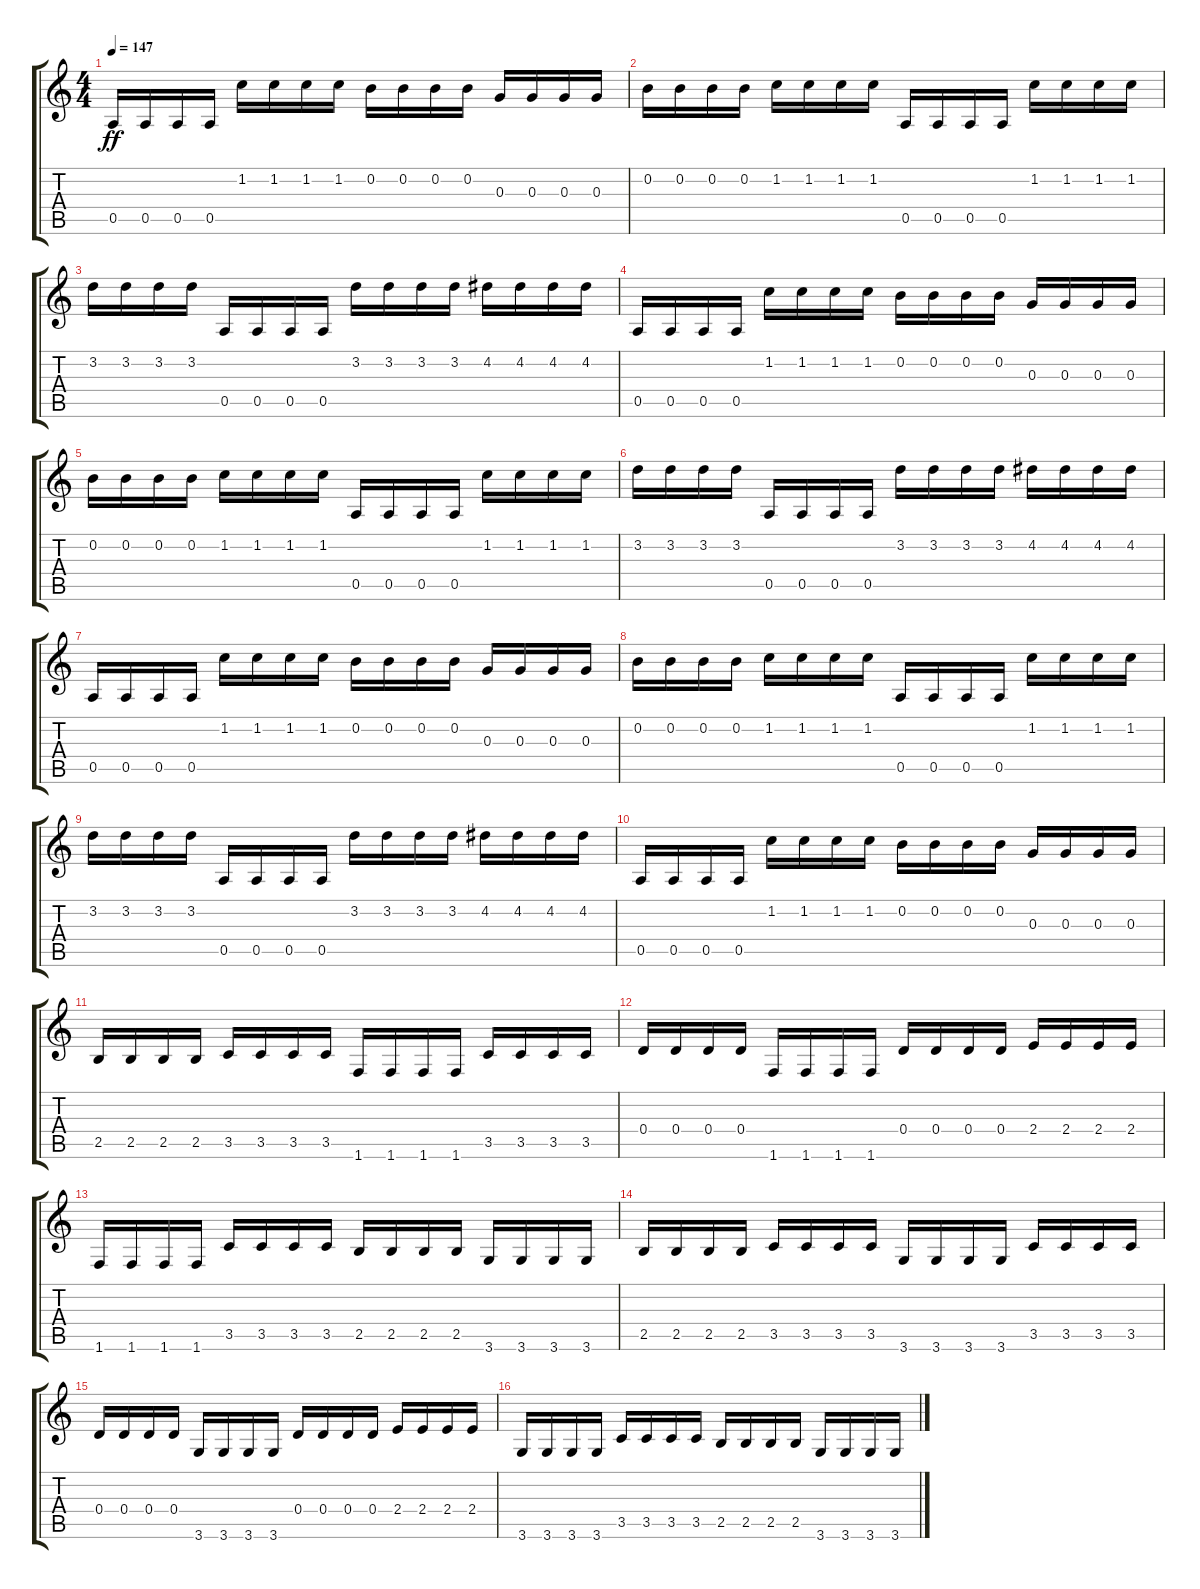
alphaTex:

\track "" {instrument distortionguitar}
\staff {score tabs}
\tuning (E4 B3 G3 D3 A2 E2) {hide}
\ts (4 4)
\tempo 147
\clef g2
\ks c
0.5.16{dy ff} 0.5.16 0.5.16 0.5.16 1.2.16 1.2.16 1.2.16 1.2.16 0.2.16 0.2.16 0.2.16 0.2.16 0.3.16 0.3.16 0.3.16 0.3.16 |
0.2.16 0.2.16 0.2.16 0.2.16 1.2.16 1.2.16 1.2.16 1.2.16 0.5.16 0.5.16 0.5.16 0.5.16 1.2.16 1.2.16 1.2.16 1.2.16 |
3.2.16 3.2.16 3.2.16 3.2.16 0.5.16 0.5.16 0.5.16 0.5.16 3.2.16 3.2.16 3.2.16 3.2.16 4.2.16 4.2.16 4.2.16 4.2.16 |
0.5.16 0.5.16 0.5.16 0.5.16 1.2.16 1.2.16 1.2.16 1.2.16 0.2.16 0.2.16 0.2.16 0.2.16 0.3.16 0.3.16 0.3.16 0.3.16 |
0.2.16 0.2.16 0.2.16 0.2.16 1.2.16 1.2.16 1.2.16 1.2.16 0.5.16 0.5.16 0.5.16 0.5.16 1.2.16 1.2.16 1.2.16 1.2.16 |
3.2.16 3.2.16 3.2.16 3.2.16 0.5.16 0.5.16 0.5.16 0.5.16 3.2.16 3.2.16 3.2.16 3.2.16 4.2.16 4.2.16 4.2.16 4.2.16 |
0.5.16 0.5.16 0.5.16 0.5.16 1.2.16 1.2.16 1.2.16 1.2.16 0.2.16 0.2.16 0.2.16 0.2.16 0.3.16 0.3.16 0.3.16 0.3.16 |
0.2.16 0.2.16 0.2.16 0.2.16 1.2.16 1.2.16 1.2.16 1.2.16 0.5.16 0.5.16 0.5.16 0.5.16 1.2.16 1.2.16 1.2.16 1.2.16 |
3.2.16 3.2.16 3.2.16 3.2.16 0.5.16 0.5.16 0.5.16 0.5.16 3.2.16 3.2.16 3.2.16 3.2.16 4.2.16 4.2.16 4.2.16 4.2.16 |
0.5.16 0.5.16 0.5.16 0.5.16 1.2.16 1.2.16 1.2.16 1.2.16 0.2.16 0.2.16 0.2.16 0.2.16 0.3.16 0.3.16 0.3.16 0.3.16 |
2.5.16 2.5.16 2.5.16 2.5.16 3.5.16 3.5.16 3.5.16 3.5.16 1.6.16 1.6.16 1.6.16 1.6.16 3.5.16 3.5.16 3.5.16 3.5.16 |
0.4.16 0.4.16 0.4.16 0.4.16 1.6.16 1.6.16 1.6.16 1.6.16 0.4.16 0.4.16 0.4.16 0.4.16 2.4.16 2.4.16 2.4.16 2.4.16 |
1.6.16 1.6.16 1.6.16 1.6.16 3.5.16 3.5.16 3.5.16 3.5.16 2.5.16 2.5.16 2.5.16 2.5.16 3.6.16 3.6.16 3.6.16 3.6.16 |
2.5.16 2.5.16 2.5.16 2.5.16 3.5.16 3.5.16 3.5.16 3.5.16 3.6.16 3.6.16 3.6.16 3.6.16 3.5.16 3.5.16 3.5.16 3.5.16 |
0.4.16 0.4.16 0.4.16 0.4.16 3.6.16 3.6.16 3.6.16 3.6.16 0.4.16 0.4.16 0.4.16 0.4.16 2.4.16 2.4.16 2.4.16 2.4.16 |
3.6.16 3.6.16 3.6.16 3.6.16 3.5.16 3.5.16 3.5.16 3.5.16 2.5.16 2.5.16 2.5.16 2.5.16 3.6.16 3.6.16 3.6.16 3.6.16
